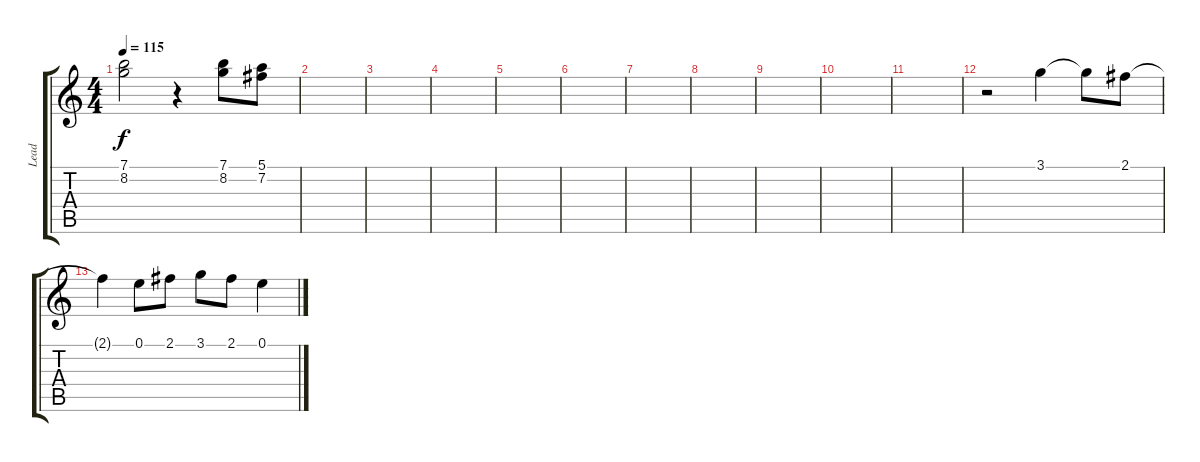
\track ("Lead" "Lead") {instrument acousticguitarsteel}
\staff {score tabs}
\tuning (E4 B3 G3 D3 A2 E2) {hide}
\ts (4 4)
\tempo 115
\clef g2
\ks c
(7.1{t} 8.2{t}).2{dy f} r.4 (7.1 8.2).8 (5.1 7.2).8 |
|
|
|
|
|
|
|
|
|
|
r.2 3.1.4 3.1{t}.8 2.1.8 |
2.1{t}.4 0.1.8 2.1.8 3.1.8 2.1.8 0.1.4
